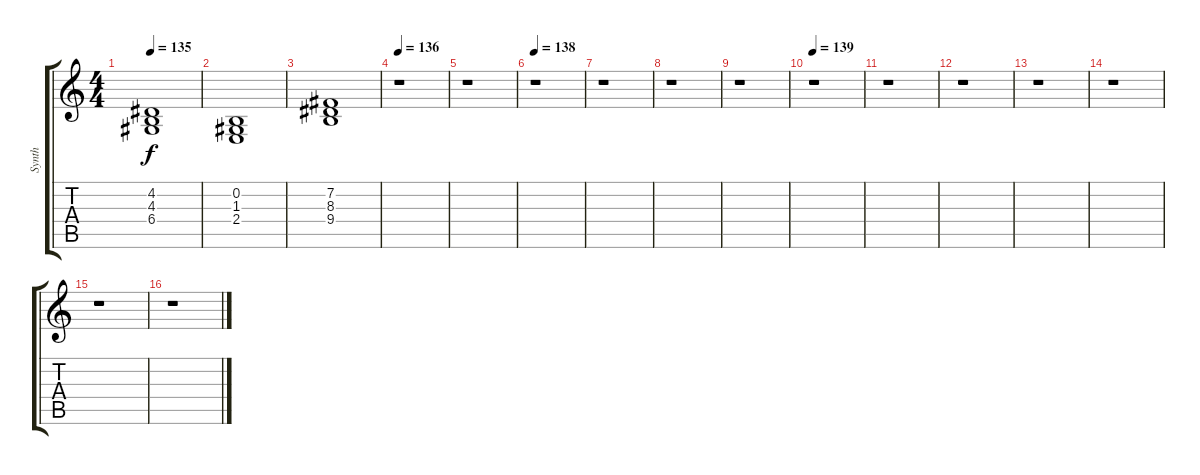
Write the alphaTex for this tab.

\track ("Synth" "Synth") {instrument altosax}
\staff {score tabs}
\tuning (E4 B3 G3 D3 A2 E2) {hide}
\ts (4 4)
\tempo 135
\clef g2
\ks c
(4.2 4.3 6.4).1{dy f} |
(0.2 1.3 2.4).1 |
(7.2 8.3 9.4).1 |
\tempo 136
r.1 |
r.1 |
\tempo 138
r.1 |
r.1 |
r.1 |
r.1 |
\tempo 139
r.1 |
r.1 |
r.1 |
r.1 |
r.1 |
r.1 |
r.1
